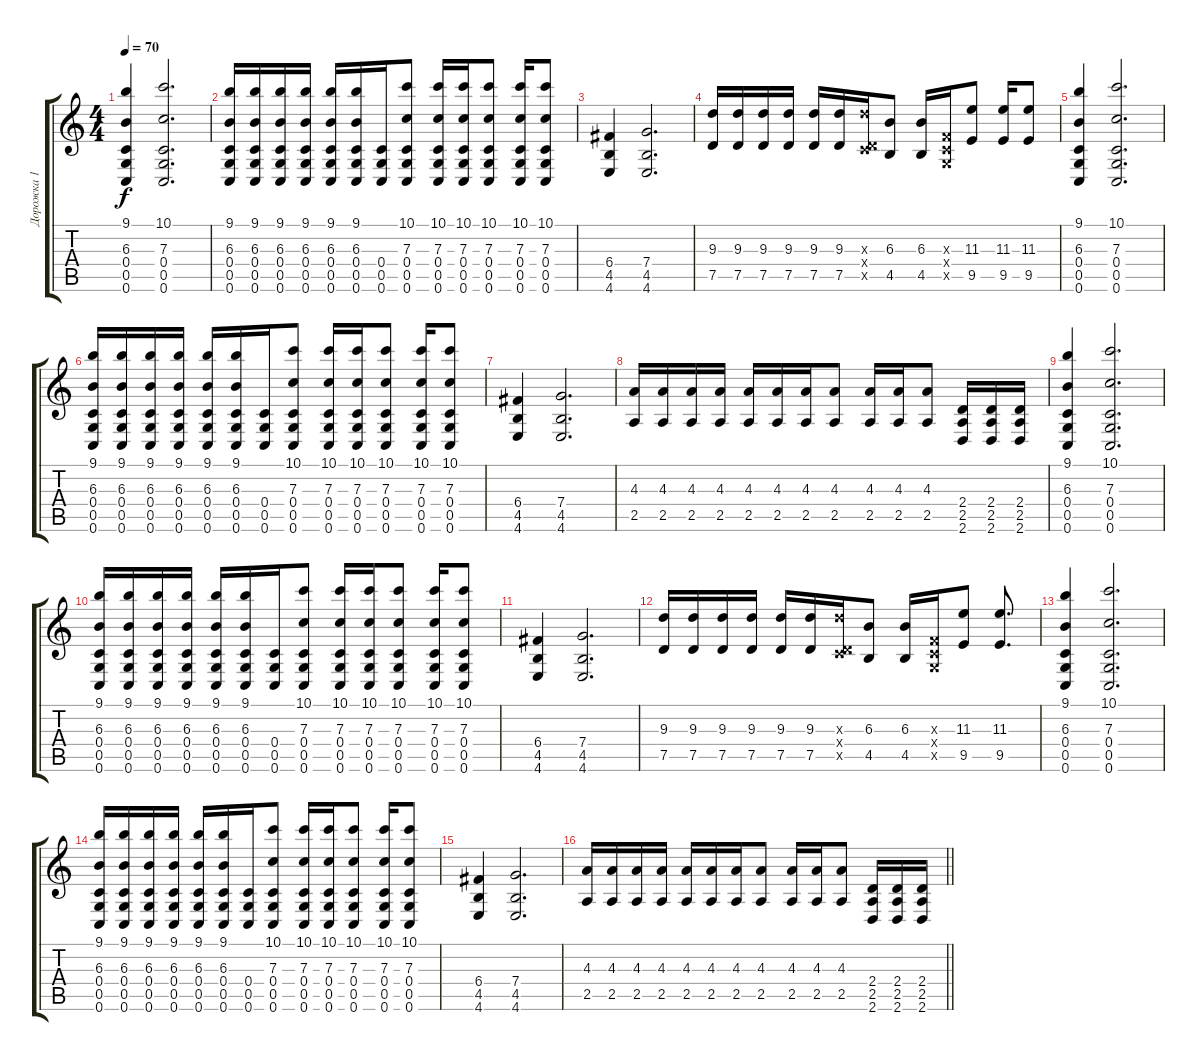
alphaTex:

\track ("Дорожка 1" "Дорожка 1") {instrument overdrivenguitar}
\staff {score tabs}
\tuning (D4 A3 F3 C3 G2 C2) {hide}
\ts (4 4)
\tempo 70
\clef g2
\ks c
(9.1 6.3 0.4 0.5 0.6).4{dy f} (10.1 7.3 0.4 0.5 0.6).2{d} |
(9.1 6.3 0.4 0.5 0.6).16 (9.1 6.3 0.4 0.5 0.6).16 (9.1 6.3 0.4 0.5 0.6).16 (9.1 6.3 0.4 0.5 0.6).16 (9.1 6.3 0.4 0.5 0.6).16 (9.1 6.3 0.4 0.5 0.6).16 (0.4 0.5 0.6).16 (10.1 7.3 0.4 0.5 0.6).8 (10.1 7.3 0.4 0.5 0.6).16 (10.1 7.3 0.4 0.5 0.6).16 (10.1 7.3 0.4 0.5 0.6).8 (10.1 7.3 0.4 0.5 0.6).16 (10.1 7.3 0.4 0.5 0.6).8 |
(6.4 4.5 4.6).4 (7.4 4.5 4.6).2{d} |
(9.3 7.5).16 (9.3 7.5).16 (9.3 7.5).16 (9.3 7.5).16 (9.3 7.5).16 (9.3 7.5).16 (9.3{x} 0.4{x} 7.5{x}).16 (6.3 4.5).8 (6.3 4.5).16 (0.3{x} 0.4{x} 0.5{x}).16 (11.3 9.5).8 (11.3 9.5).16 (11.3 9.5).8 |
(9.1 6.3 0.4 0.5 0.6).4 (10.1 7.3 0.4 0.5 0.6).2{d} |
(9.1 6.3 0.4 0.5 0.6).16 (9.1 6.3 0.4 0.5 0.6).16 (9.1 6.3 0.4 0.5 0.6).16 (9.1 6.3 0.4 0.5 0.6).16 (9.1 6.3 0.4 0.5 0.6).16 (9.1 6.3 0.4 0.5 0.6).16 (0.4 0.5 0.6).16 (10.1 7.3 0.4 0.5 0.6).8 (10.1 7.3 0.4 0.5 0.6).16 (10.1 7.3 0.4 0.5 0.6).16 (10.1 7.3 0.4 0.5 0.6).8 (10.1 7.3 0.4 0.5 0.6).16 (10.1 7.3 0.4 0.5 0.6).8 |
(6.4 4.5 4.6).4 (7.4 4.5 4.6).2{d} |
(4.3 2.5).16 (4.3 2.5).16 (4.3 2.5).16 (4.3 2.5).16 (4.3 2.5).16 (4.3 2.5).16 (4.3 2.5).16 (4.3 2.5).8 (4.3 2.5).16 (4.3 2.5).16 (4.3 2.5).8 (2.4 2.5 2.6).16 (2.4 2.5 2.6).16 (2.4 2.5 2.6).16 |
(9.1 6.3 0.4 0.5 0.6).4 (10.1 7.3 0.4 0.5 0.6).2{d} |
(9.1 6.3 0.4 0.5 0.6).16 (9.1 6.3 0.4 0.5 0.6).16 (9.1 6.3 0.4 0.5 0.6).16 (9.1 6.3 0.4 0.5 0.6).16 (9.1 6.3 0.4 0.5 0.6).16 (9.1 6.3 0.4 0.5 0.6).16 (0.4 0.5 0.6).16 (10.1 7.3 0.4 0.5 0.6).8 (10.1 7.3 0.4 0.5 0.6).16 (10.1 7.3 0.4 0.5 0.6).16 (10.1 7.3 0.4 0.5 0.6).8 (10.1 7.3 0.4 0.5 0.6).16 (10.1 7.3 0.4 0.5 0.6).8 |
(6.4 4.5 4.6).4 (7.4 4.5 4.6).2{d} |
(9.3 7.5).16 (9.3 7.5).16 (9.3 7.5).16 (9.3 7.5).16 (9.3 7.5).16 (9.3 7.5).16 (9.3{x} 0.4{x} 7.5{x}).16 (6.3 4.5).8 (6.3 4.5).16 (0.3{x} 0.4{x} 0.5{x}).16 (11.3 9.5).8 (11.3 9.5).8{d} |
(9.1 6.3 0.4 0.5 0.6).4 (10.1 7.3 0.4 0.5 0.6).2{d} |
(9.1 6.3 0.4 0.5 0.6).16 (9.1 6.3 0.4 0.5 0.6).16 (9.1 6.3 0.4 0.5 0.6).16 (9.1 6.3 0.4 0.5 0.6).16 (9.1 6.3 0.4 0.5 0.6).16 (9.1 6.3 0.4 0.5 0.6).16 (0.4 0.5 0.6).16 (10.1 7.3 0.4 0.5 0.6).8 (10.1 7.3 0.4 0.5 0.6).16 (10.1 7.3 0.4 0.5 0.6).16 (10.1 7.3 0.4 0.5 0.6).8 (10.1 7.3 0.4 0.5 0.6).16 (10.1 7.3 0.4 0.5 0.6).8 |
(6.4 4.5 4.6).4 (7.4 4.5 4.6).2{d} |
\barLineRight lightlight
(4.3 2.5).16 (4.3 2.5).16 (4.3 2.5).16 (4.3 2.5).16 (4.3 2.5).16 (4.3 2.5).16 (4.3 2.5).16 (4.3 2.5).8 (4.3 2.5).16 (4.3 2.5).16 (4.3 2.5).8 (2.4 2.5 2.6).16 (2.4 2.5 2.6).16 (2.4 2.5 2.6).16
